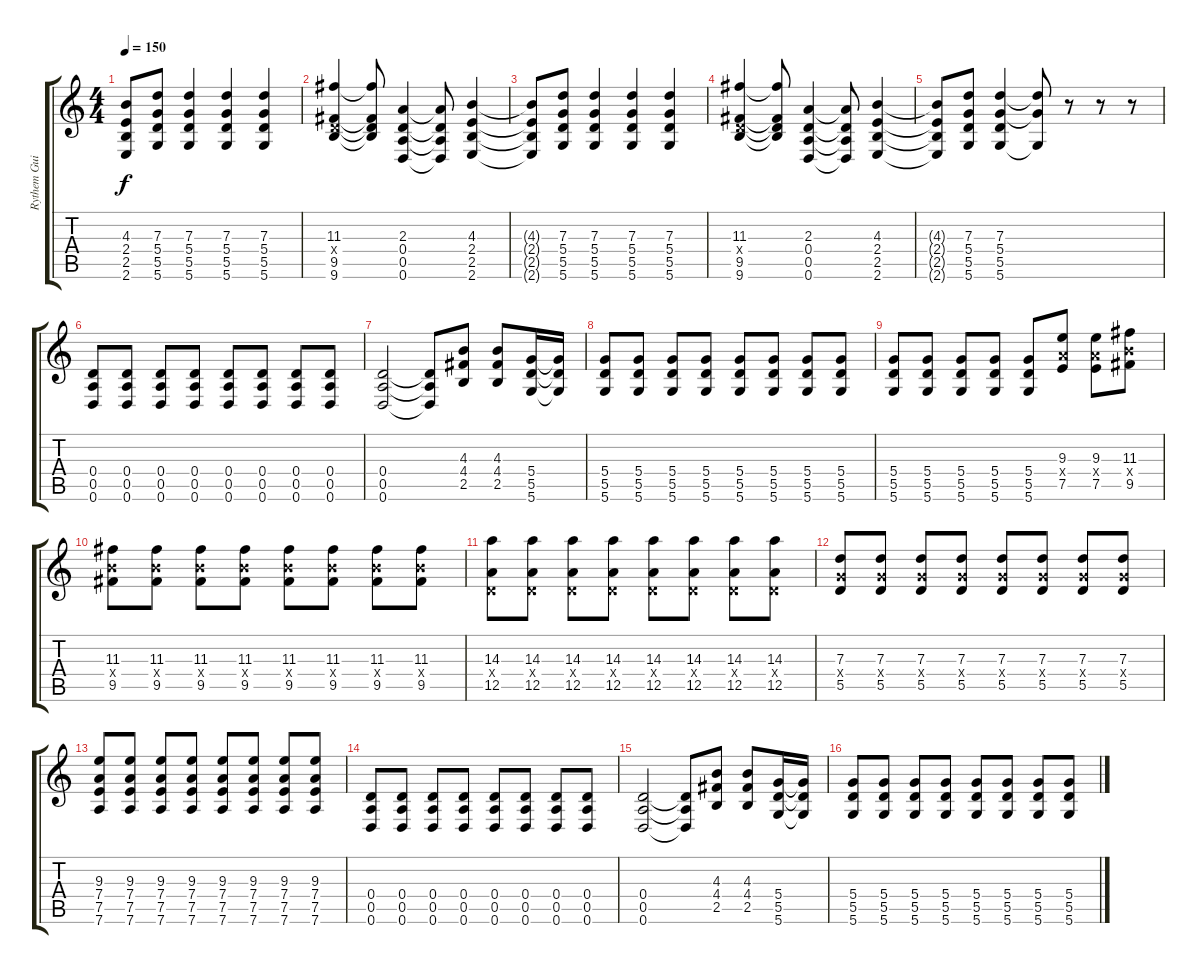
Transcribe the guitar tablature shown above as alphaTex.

\track ("Rythem Guitar" "Rythem Gui") {instrument distortionguitar}
\staff {score tabs}
\tuning (E4 B3 G3 D3 A2 D2) {hide}
\ts (4 4)
\tempo 150
\clef g2
\ks c
(4.3{t} 2.4{t} 2.5{t} 2.6{t}).8{dy f} (7.3 5.4 5.5 5.6).8 (7.3 5.4 5.5 5.6).4 (7.3 5.4 5.5 5.6).4 (7.3 5.4 5.5 5.6).4 |
(11.3 0.4{x} 9.5 9.6).4 (11.3{t} 0.4{t} 9.5{t} 9.6{t}).8 (2.3 0.4 0.5 0.6).4 (2.3{t} 0.4{t} 0.5{t} 0.6{t}).8 (4.3 2.4 2.5 2.6).4 |
(4.3{t} 2.4{t} 2.5{t} 2.6{t}).8 (7.3 5.4 5.5 5.6).8 (7.3 5.4 5.5 5.6).4 (7.3 5.4 5.5 5.6).4 (7.3 5.4 5.5 5.6).4 |
(11.3 0.4{x} 9.5 9.6).4 (11.3{t} 0.4{t} 9.5{t} 9.6{t}).8 (2.3 0.4 0.5 0.6).4 (2.3{t} 0.4{t} 0.5{t} 0.6{t}).8 (4.3 2.4 2.5 2.6).4 |
(4.3{t} 2.4{t} 2.5{t} 2.6{t}).8 (7.3 5.4 5.5 5.6).8 (7.3 5.4 5.5 5.6).4 (7.3{t} 5.4{t} 5.6{t}).8 r.8 r.8 r.8 |
(0.4 0.5 0.6).8 (0.4 0.5 0.6).8 (0.4 0.5 0.6).8 (0.4 0.5 0.6).8 (0.4 0.5 0.6).8 (0.4 0.5 0.6).8 (0.4 0.5 0.6).8 (0.4 0.5 0.6).8 |
(0.4 0.5 0.6).2 (0.4{t} 0.5{t} 0.6{t}).8 (4.3 4.4 2.5).8 (4.3 4.4 2.5).8 (5.4 5.5 5.6).16 (5.4{t} 5.5{t} 5.6{t}).16 |
(5.4 5.5 5.6).8 (5.4 5.5 5.6).8 (5.4 5.5 5.6).8 (5.4 5.5 5.6).8 (5.4 5.5 5.6).8 (5.4 5.5 5.6).8 (5.4 5.5 5.6).8 (5.4 5.5 5.6).8 |
(5.4 5.5 5.6).8 (5.4 5.5 5.6).8 (5.4 5.5 5.6).8 (5.4 5.5 5.6).8 (5.4 5.5 5.6).8 (9.3 7.4{x} 7.5).8 (9.3 7.4{x} 7.5).8 (11.3 9.4{x} 9.5).8 |
(11.3 9.4{x} 9.5).8 (11.3 9.4{x} 9.5).8 (11.3 9.4{x} 9.5).8 (11.3 9.4{x} 9.5).8 (11.3 9.4{x} 9.5).8 (11.3 9.4{x} 9.5).8 (11.3 9.4{x} 9.5).8 (11.3 9.4{x} 9.5).8 |
(14.3 0.4{x} 12.5).8 (14.3 0.4{x} 12.5).8 (14.3 0.4{x} 12.5).8 (14.3 0.4{x} 12.5).8 (14.3 0.4{x} 12.5).8 (14.3 0.4{x} 12.5).8 (14.3 0.4{x} 12.5).8 (14.3 0.4{x} 12.5).8 |
(7.3 5.4{x} 5.5).8 (7.3 5.4{x} 5.5).8 (7.3 5.4{x} 5.5).8 (7.3 5.4{x} 5.5).8 (7.3 5.4{x} 5.5).8 (7.3 5.4{x} 5.5).8 (7.3 5.4{x} 5.5).8 (7.3 5.4{x} 5.5).8 |
(9.3 7.4 7.5 7.6).8 (9.3 7.4 7.5 7.6).8 (9.3 7.4 7.5 7.6).8 (9.3 7.4 7.5 7.6).8 (9.3 7.4 7.5 7.6).8 (9.3 7.4 7.5 7.6).8 (9.3 7.4 7.5 7.6).8 (9.3 7.4 7.5 7.6).8 |
(0.4 0.5 0.6).8 (0.4 0.5 0.6).8 (0.4 0.5 0.6).8 (0.4 0.5 0.6).8 (0.4 0.5 0.6).8 (0.4 0.5 0.6).8 (0.4 0.5 0.6).8 (0.4 0.5 0.6).8 |
(0.4 0.5 0.6).2 (0.4{t} 0.5{t} 0.6{t}).8 (4.3 4.4 2.5).8 (4.3 4.4 2.5).8 (5.4 5.5 5.6).16 (5.4{t} 5.5{t} 5.6{t}).16 |
(5.4 5.5 5.6).8 (5.4 5.5 5.6).8 (5.4 5.5 5.6).8 (5.4 5.5 5.6).8 (5.4 5.5 5.6).8 (5.4 5.5 5.6).8 (5.4 5.5 5.6).8 (5.4 5.5 5.6).8
